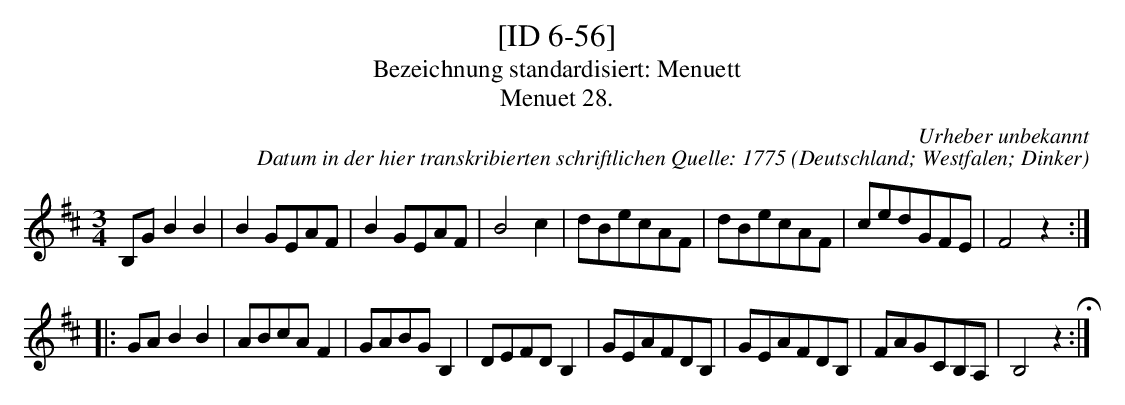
X:1
T:[ID 6-56]
T:Bezeichnung standardisiert: Menuett
T:Menuet 28.
C:Urheber unbekannt
C:Datum in der hier transkribierten schriftlichen Quelle: 1775
O:Deutschland; Westfalen; Dinker
L:1/8
M:3/4
K:D
B,GB2B2 | B2GEAF | B2GEAF | B4c2 | dBecAF | dBecAF | cedGFE | F4z2 ::
GAB2B2 | ABcAF2 | GABGB,2 | DEFDB,2 | GEAFDB, | GEAFDB, | FAGCB,A, | B,4z2 H:|
